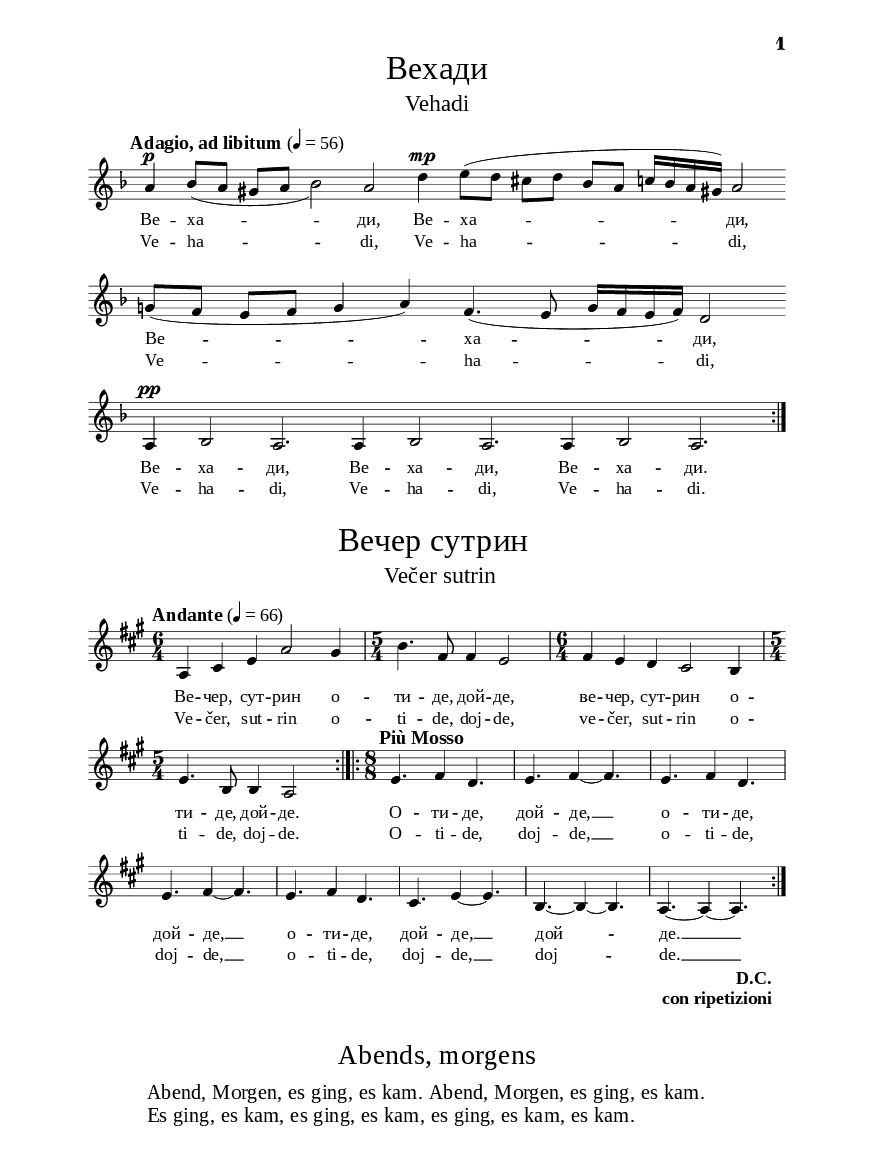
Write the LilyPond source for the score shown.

\version "2.24.3"

% include paper part and global functions
\include "include/globals.ily"

\bookpart {
  \label #'ref083_1
  \tocItem \markup "Вехади – Vehadi"
  \include "include/bookpart-paper.ily"
  \score {
    \include "include/score-layout.ily"

    \new Voice \absolute {
      \clef treble
      \key d \minor
      \tempoFunc "Adagio, ad libitum" 4 "56"
      \override Staff.BarLine.gap = 0.5
      \autoBeamOff
      \omit Score.TimeSignature
      \cadenzaOn % allows custom bar lines

      \slurDown a'4^\p bes'8 [ ( a'] gis' [a'] bes'2 ) \slurNeutral  a' d''4^\mp   e''8 ( [d''] cis'' [d''] bes' [a'] c''16 [bes' a' gis'!] ) a'2   \break

      \time 10/4 g'8 ([ f'] e' [f'] g'4 a' ) f'4. ( e'8 g'16 [f' e' f'] ) d'2 \break

      a4^\pp  bes2 a2. a4  bes2 a2. a4  bes2 a2. \bar ":|." \break
    }

    \addlyrics {
      Ве -- ха -- ди, Ве -- ха -- ди, Ве -- ха -- ди,
      Ве -- ха -- ди, Ве -- ха -- ди, Ве -- ха -- ди.
    }
    \addlyrics {
      Ve -- ha -- di, Ve -- ha -- di, Ve -- ha -- di,
      Ve -- ha -- di, Ve -- ha -- di, Ve -- ha -- di.
    }
    \header {
      title = \titleFunc "Вехади" "Vehadi"
    }

    \midi{}

  } % score
  %

  \markup \empty-two

  \include "include/bookpart-paper.ily"
  \label #'ref083_2
  \tocItem \markup "Вечер сутрин – Večer sutrin"
  \score {
    \include "include/score-layout.ily"

    \new Voice \absolute {
      \clef treble
      \key a \major
      \time 6/4
      \tempoFunc "Andante" 4 "66"
      \autoBeamOff

      a4 cis' e' a'2 gis'4 |  \time 5/4  b'4. fis'8 fis'4 e'2 | \time 6/4  fis'4 e' d' cis'2 b4 \break |

      \time 5/4  e'4. b8 b4 a2 | \bar ":|.|:" \time 8/8 \tempo  "   Più Mosso"

      e'4. fis'4 d'4. | e'4. fis'4 ~ fis'4. | e'4. fis'4 d'4. \break |

      e'4. fis'4 ~ fis'4. |e'4. fis'4 d'4. | cis'4. e'4 ~ e'4. | b4. ~ b4 ~ b4. | a4. ~ a4 ~ a4. | \bar ":|."


    }

    \addlyrics {
      Ве -- чер,
      сут -- рин о -- ти -- де, дой -- де, ве -- чер,
      сут -- рин о -- ти -- де, дой -- де. О -- ти --
      де, дой -- де, __ о -- ти -- де, дой -- де, __ о -- ти
      -- де, дой -- де, __ дой -- де. __}

      \addlyrics {
        Ve -- čer,
        sut -- rin o -- ti -- de, doj -- de, ve -- čer,
        sut -- rin o -- ti -- de, doj -- de. O -- ti --
        de, doj -- de, __ o -- ti -- de, doj -- de, __ o -- ti
        -- de, doj -- de, __ doj -- de. __}
        \header {
          title = \titleFunc "Вечер сутрин "" Večer sutrin"
        }

        \midi{}

      } % score

      \markup \empty-one
      \markup \dc-two "D.C." "con ripetizioni"


      \markup \empty-two
      % include foreign translation(s) of the song
      \version "2.24.4"

\markup \fill-line { \fontsize #deTitleFontSize "Abends, morgens" }

\markup \null
\markup \null

\markup \abs-fontsize #10 {
\hspace #5
  \override #`(baseline-skip . ,deCoupletBaselineSkip)
  \column {

    \line { "   " Abend, Morgen, es ging, es kam. Abend, Morgen, es ging, es kam.}
    \line { "   " Es ging, es kam, es ging, es kam, es ging, es kam, es kam.}

  }
}




    } % bookpart
